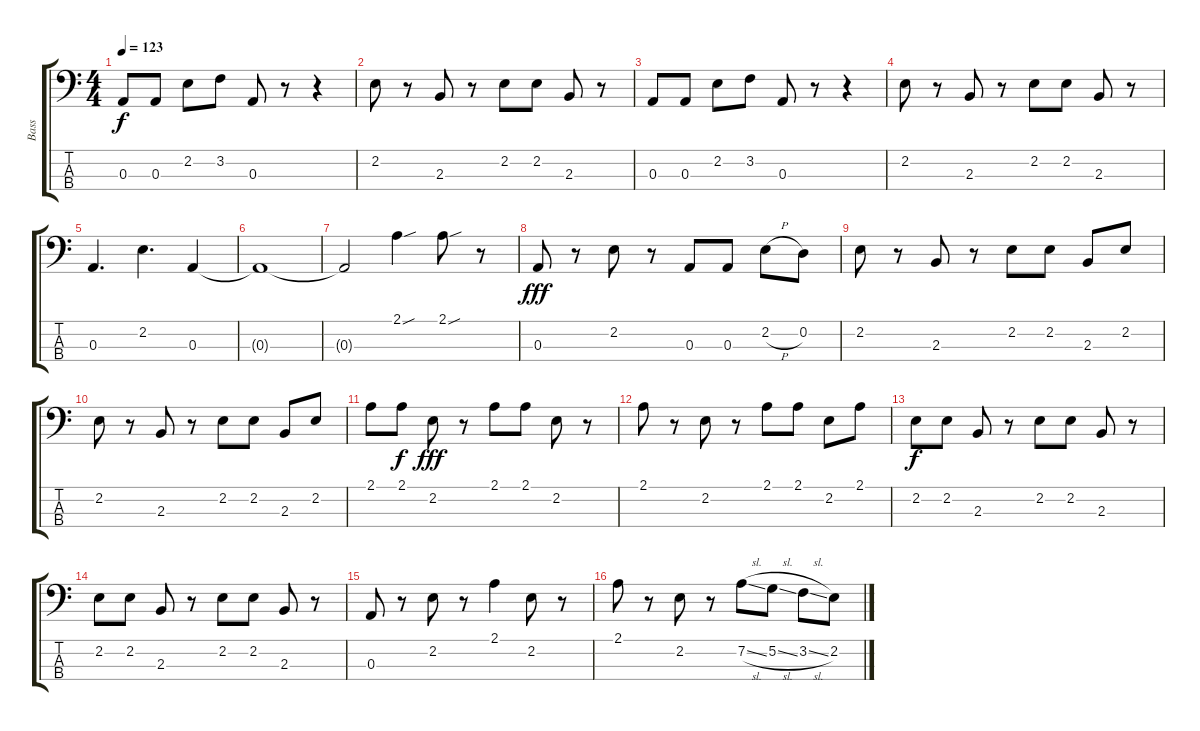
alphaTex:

\track ("Bass" "Bass") {instrument electricbassfinger}
\staff {score tabs}
\tuning (G2 D2 A1 E1) {hide}
\ts (4 4)
\tempo 123
\clef f4
\ks c
0.3.8{dy f} 0.3.8 2.2.8 3.2.8 0.3.8 r.8 r.4 |
2.2.8 r.8 2.3.8 r.8 2.2.8 2.2.8 2.3.8 r.8 |
0.3.8 0.3.8 2.2.8 3.2.8 0.3.8 r.8 r.4 |
2.2.8 r.8 2.3.8 r.8 2.2.8 2.2.8 2.3.8 r.8 |
0.3.4{d} 2.2.4{d} 0.3.4 |
0.3{t}.1 |
0.3{t}.2 2.1{sou}.4 2.1{sou}.8 r.8 |
0.3.8{dy fff} r.8 2.2.8 r.8 0.3.8 0.3.8 2.2{h}.8 0.2.8 |
2.2.8 r.8 2.3.8 r.8 2.2.8 2.2.8 2.3.8 2.2.8 |
2.2.8 r.8 2.3.8 r.8 2.2.8 2.2.8 2.3.8 2.2.8 |
2.1.8 2.1.8{dy f} 2.2.8{dy fff} r.8 2.1.8 2.1.8 2.2.8 r.8 |
2.1.8 r.8 2.2.8 r.8 2.1.8 2.1.8 2.2.8 2.1.8 |
2.2.8{dy f} 2.2.8 2.3.8 r.8 2.2.8 2.2.8 2.3.8 r.8 |
2.2.8 2.2.8 2.3.8 r.8 2.2.8 2.2.8 2.3.8 r.8 |
0.3.8 r.8 2.2.8 r.8 2.1.4 2.2.8 r.8 |
2.1.8 r.8 2.2.8 r.8 7.2{sl}.8 5.2{sl}.8 3.2{sl}.8 2.2.8
